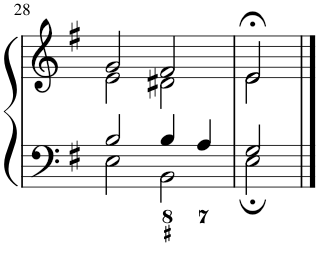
**kern	**kern
*part1	*part1
*staff2	*staff1
*I"Piano	*
*I'Pno.	*
!!LO:PB:g=z
*clefF4	*clefG2
*k[f#]	*k[f#]
*M4/4	*M4/4
*met(c)	*met(c)
=28	=28
*^	*^
2B/	2E\	2g/	2e\
4B/	2BB\	2f#/	2d#X\
4A/	.	.	.
=29	=29	=29	=29
2G/	2E;\	2e;</	2e\
*v	*v	*	*
*	*v	*v
==	==
*-	*-
